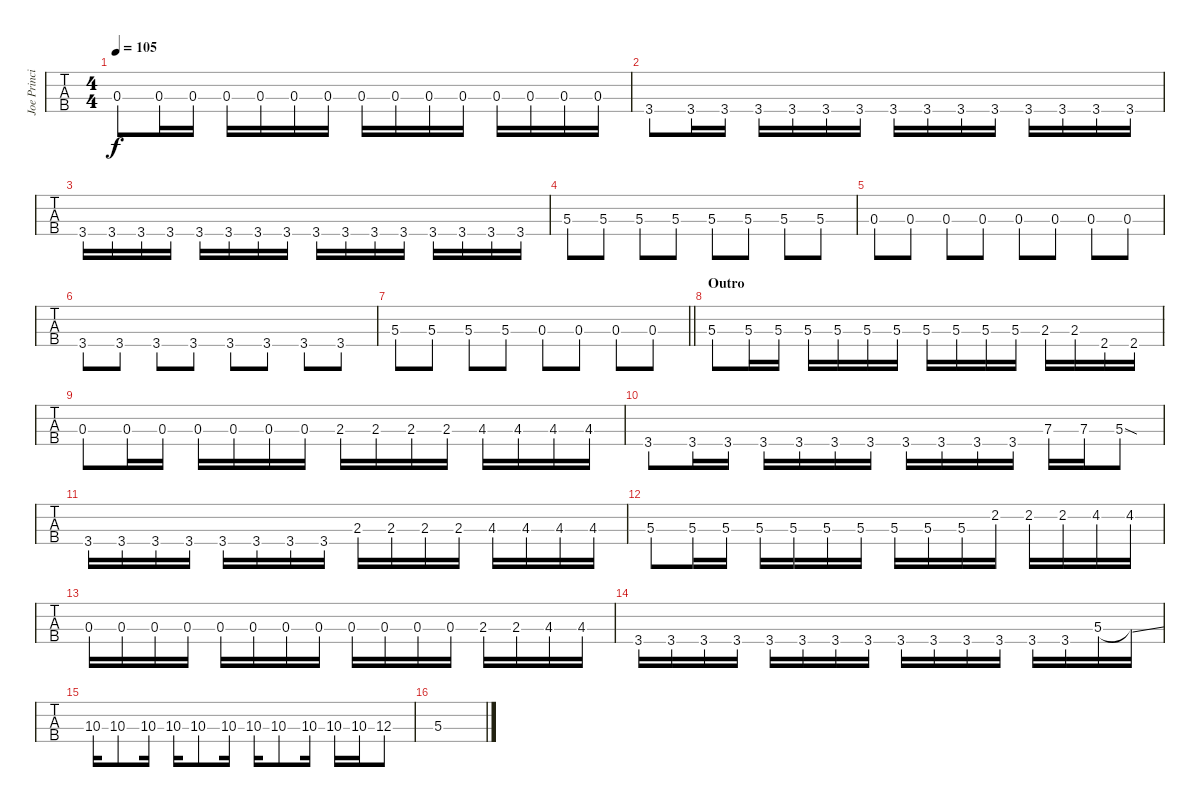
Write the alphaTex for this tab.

\track ("Joe Principe - Bass" "Joe Princi") {instrument acousticguitarsteel}
\staff {tabs}
\tuning (Gb2 Db2 Ab1 Eb1) {hide}
\ts (4 4)
\tempo 105
\clef f4
\ks db
0.3.8{dy f} 0.3.16 0.3.16 0.3.16 0.3.16 0.3.16 0.3.16 0.3.16 0.3.16 0.3.16 0.3.16 0.3.16 0.3.16 0.3.16 0.3.16 |
3.4.8 3.4.16 3.4.16 3.4.16 3.4.16 3.4.16 3.4.16 3.4.16 3.4.16 3.4.16 3.4.16 3.4.16 3.4.16 3.4.16 3.4.16 |
3.4.16 3.4.16 3.4.16 3.4.16 3.4.16 3.4.16 3.4.16 3.4.16 3.4.16 3.4.16 3.4.16 3.4.16 3.4.16 3.4.16 3.4.16 3.4.16 |
5.3.8 5.3.8 5.3.8 5.3.8 5.3.8 5.3.8 5.3.8 5.3.8 |
0.3.8 0.3.8 0.3.8 0.3.8 0.3.8 0.3.8 0.3.8 0.3.8 |
3.4.8 3.4.8 3.4.8 3.4.8 3.4.8 3.4.8 3.4.8 3.4.8 |
\barLineRight lightlight
5.3.8 5.3.8 5.3.8 5.3.8 0.3.8 0.3.8 0.3.8 0.3.8 |
\section ("" "Outro")
5.3.8 5.3.16 5.3.16 5.3.16 5.3.16 5.3.16 5.3.16 5.3.16 5.3.16 5.3.16 5.3.16 2.3.16 2.3.16 2.4.16 2.4.16 |
0.3.8 0.3.16 0.3.16 0.3.16 0.3.16 0.3.16 0.3.16 2.3.16 2.3.16 2.3.16 2.3.16 4.3.16 4.3.16 4.3.16 4.3.16 |
3.4.8 3.4.16 3.4.16 3.4.16 3.4.16 3.4.16 3.4.16 3.4.16 3.4.16 3.4.16 3.4.16 7.3.16 7.3.16 5.3{sod}.8 |
3.4.16 3.4.16 3.4.16 3.4.16 3.4.16 3.4.16 3.4.16 3.4.16 2.3.16 2.3.16 2.3.16 2.3.16 4.3.16 4.3.16 4.3.16 4.3.16 |
5.3.8 5.3.16 5.3.16 5.3.16 5.3.16 5.3.16 5.3.16 5.3.16 5.3.16 5.3.16 2.2.16 2.2.16 2.2.16 4.2.16 4.2.16 |
0.3.16 0.3.16 0.3.16 0.3.16 0.3.16 0.3.16 0.3.16 0.3.16 0.3.16 0.3.16 0.3.16 0.3.16 2.3.16 2.3.16 4.3.16 4.3.16 |
3.4.16 3.4.16 3.4.16 3.4.16 3.4.16 3.4.16 3.4.16 3.4.16 3.4.16 3.4.16 3.4.16 3.4.16 3.4.16 3.4.16 5.3.16 5.3{ss t}.16 |
10.3.16 10.3.8 10.3.16 10.3.16 10.3.8 10.3.16 10.3.16 10.3.8 10.3.16 10.3.16 10.3.16 12.3.8 |
5.3.1
